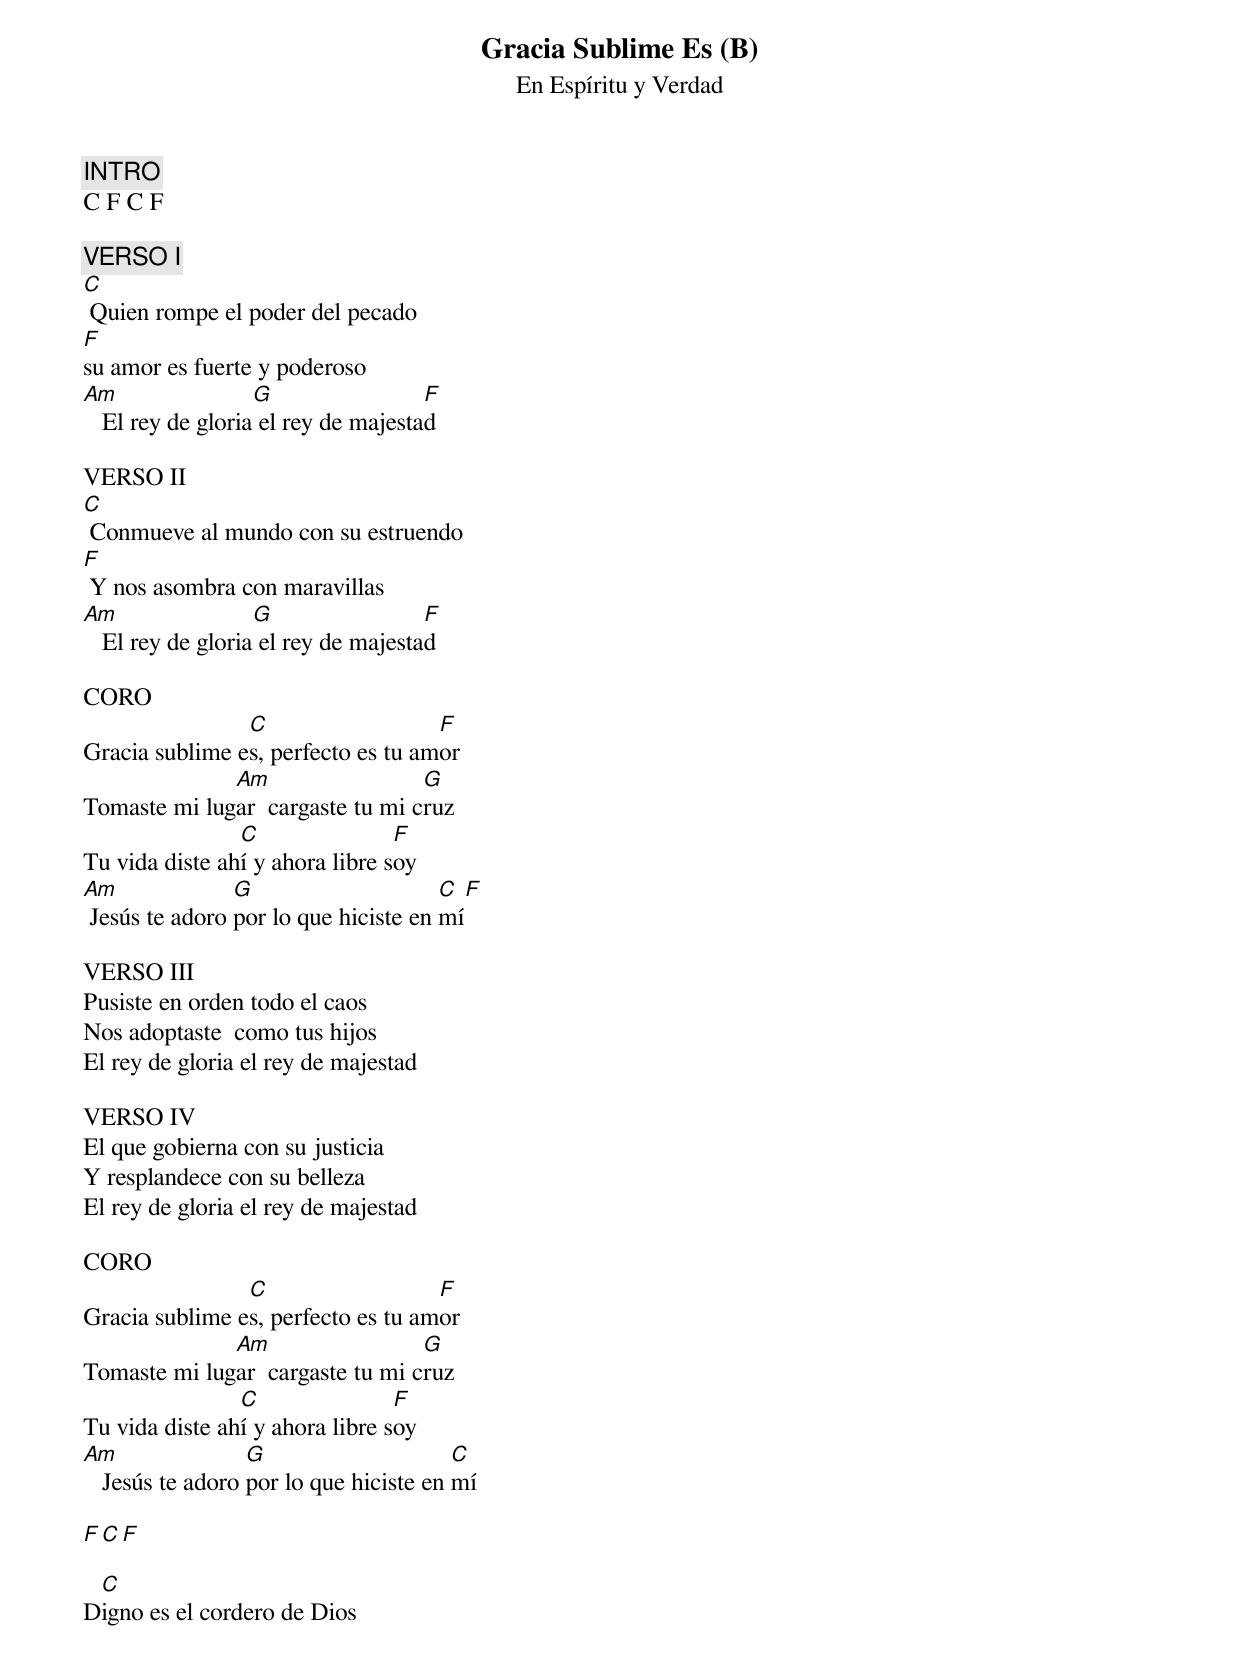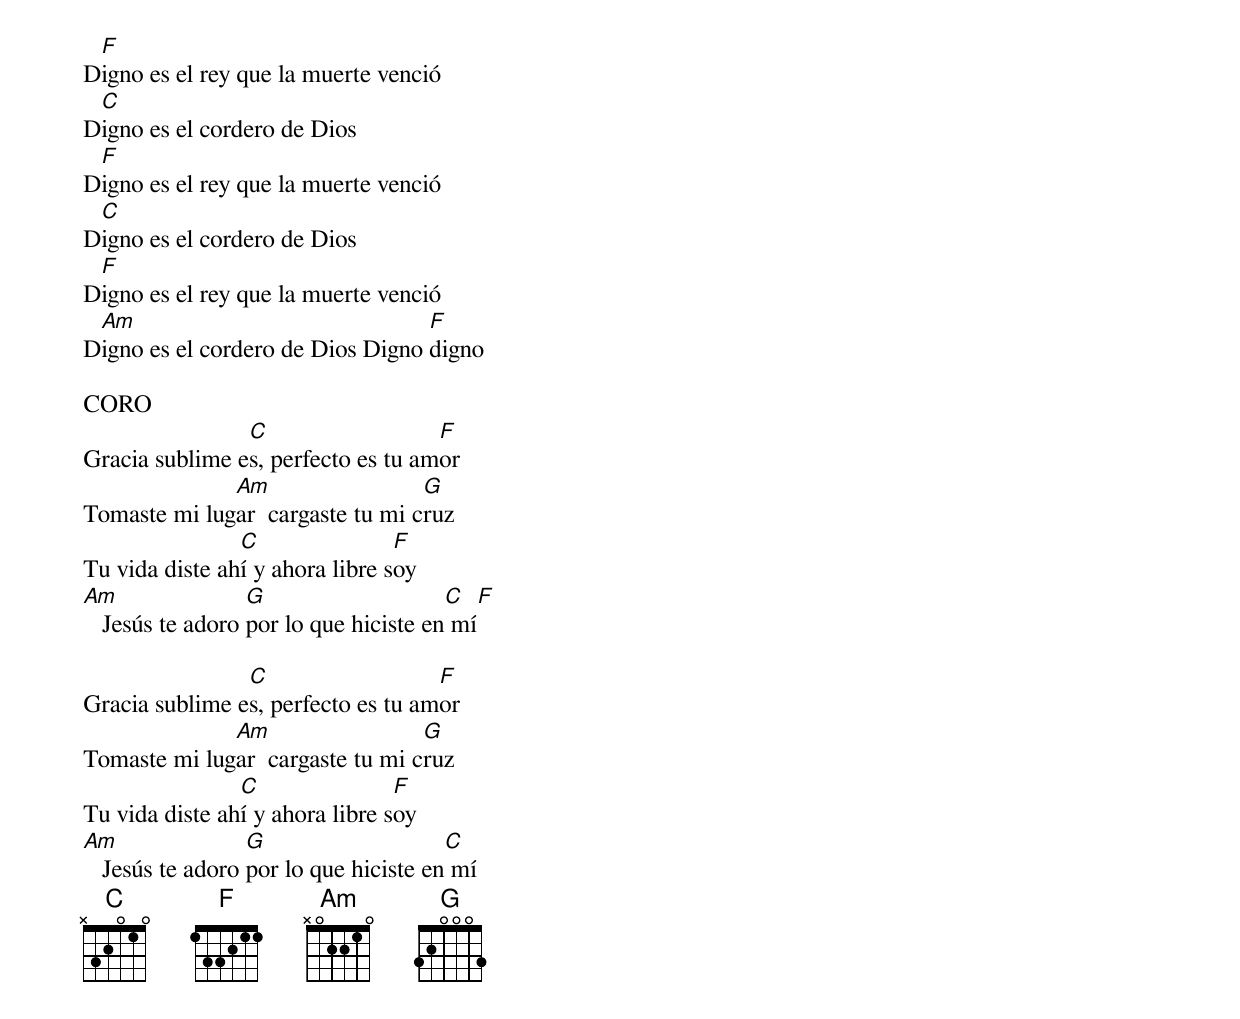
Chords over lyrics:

Gracia Sublime Es (B)
En Espíritu y Verdad
INTRO
C F C F

VERSO I
C
 Quien rompe el poder del pecado
F
su amor es fuerte y poderoso
Am                 G                 F
   El rey de gloria el rey de majestad

VERSO II
C
 Conmueve al mundo con su estruendo
F
 Y nos asombra con maravillas
Am                 G                 F
   El rey de gloria el rey de majestad

CORO
                C                   F
Gracia sublime es, perfecto es tu amor
              Am                  G
Tomaste mi lugar  cargaste tu mi cruz
                C                F
Tu vida diste ahí y ahora libre soy
Am              G                     C F
 Jesús te adoro por lo que hiciste en mí

VERSO III
Pusiste en orden todo el caos
Nos adoptaste  como tus hijos
El rey de gloria el rey de majestad

VERSO IV
El que gobierna con su justicia
Y resplandece con su belleza
El rey de gloria el rey de majestad

CORO
                C                   F
Gracia sublime es, perfecto es tu amor
              Am                  G
Tomaste mi lugar  cargaste tu mi cruz
                C                F
Tu vida diste ahí y ahora libre soy
Am                G                     C
   Jesús te adoro por lo que hiciste en mí

F   C   F

 C
Digno es el cordero de Dios
 F
Digno es el rey que la muerte venció
 C
Digno es el cordero de Dios
 F
Digno es el rey que la muerte venció
 C
Digno es el cordero de Dios
 F
Digno es el rey que la muerte venció
 Am                               F
Digno es el cordero de Dios Digno digno

CORO
                C                   F
Gracia sublime es, perfecto es tu amor
              Am                  G
Tomaste mi lugar  cargaste tu mi cruz
                C                F
Tu vida diste ahí y ahora libre soy
Am                G                    C  F
   Jesús te adoro por lo que hiciste en mí

                C                   F
Gracia sublime es, perfecto es tu amor
              Am                  G
Tomaste mi lugar  cargaste tu mi cruz
                C                F
Tu vida diste ahí y ahora libre soy
Am                G                    C
   Jesús te adoro por lo que hiciste en mí
